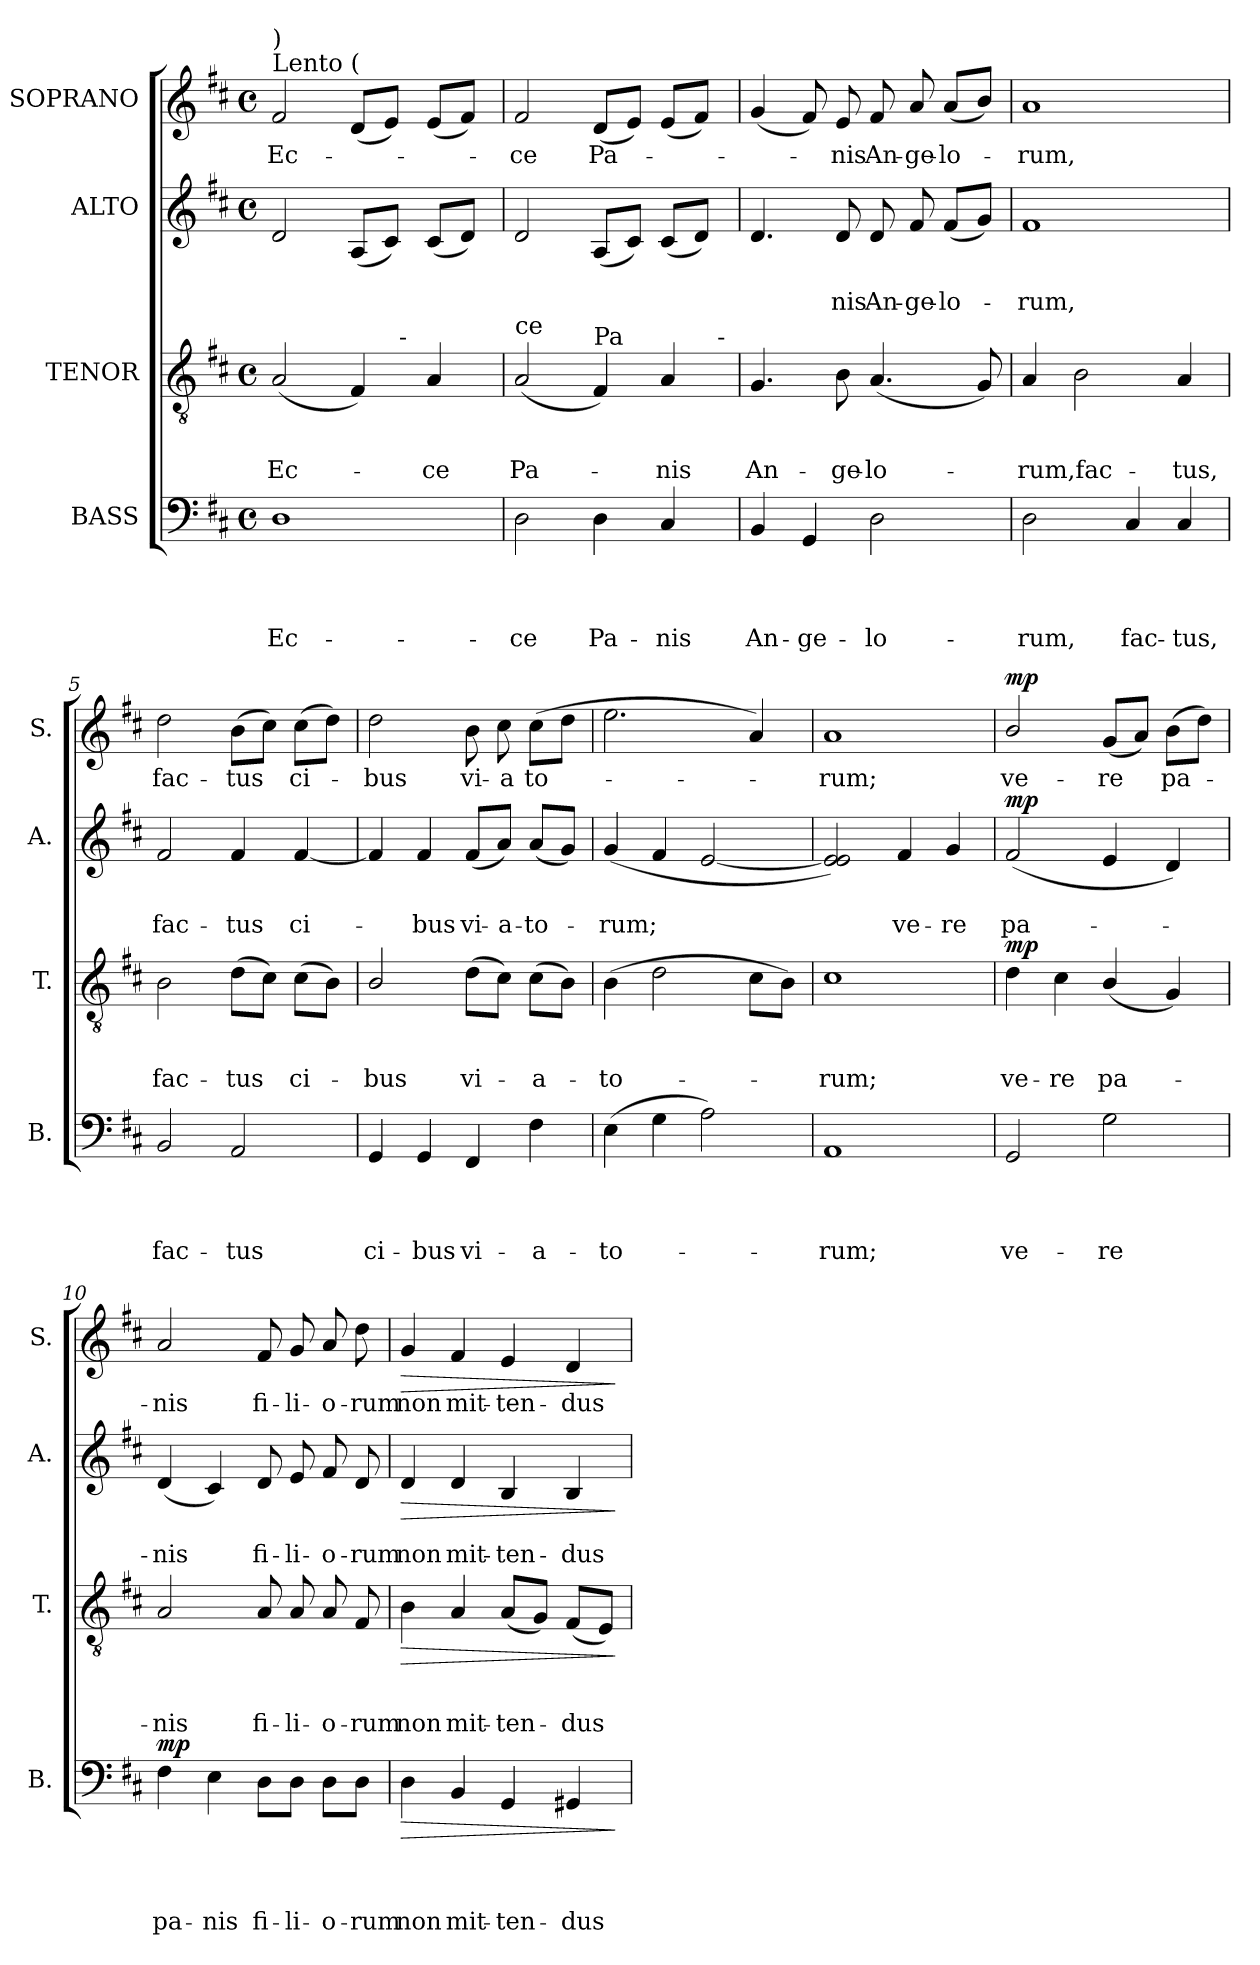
**kern	**text	**text	**text	**text	**dynam	**kern	**text	**text	**text	**dynam	**kern	**text	**text	**dynam	**kern	**text	**dynam
*part4	*part4	*part4	*part4	*part4	*part4	*part3	*part3	*part3	*part3	*part3	*part2	*part2	*part2	*part2	*part1	*part1	*part1
*staff4	*staff4	*staff4	*staff4	*staff4	*staff4	*staff3	*staff3	*staff3	*staff3	*staff3	*staff2	*staff2	*staff2	*staff2	*staff1	*staff1	*staff1
*I"BASS	*	*	*	*	*	*I"TENOR	*	*	*	*	*I"ALTO	*	*	*	*I"SOPRANO	*	*
*I'B.	*	*	*	*	*	*I'T.	*	*	*	*	*I'A.	*	*	*	*I'S.	*	*
*clefF4	*	*	*	*	*	*clefGv2	*	*	*	*	*clefG2	*	*	*	*clefG2	*	*
*k[f#c#]	*	*	*	*	*	*k[f#c#]	*	*	*	*	*k[f#c#]	*	*	*	*k[f#c#]	*	*
*D:	*	*	*	*	*	*D:	*	*	*	*	*D:	*	*	*	*D:	*	*
*M4/4	*	*	*	*	*	*M4/4	*	*	*	*	*M4/4	*	*	*	*M4/4	*	*
*met(c)	*	*	*	*	*	*met(c)	*	*	*	*	*met(c)	*	*	*	*met(c)	*	*
*MM60	*	*	*	*	*	*MM60	*	*	*	*	*MM60	*	*	*	*MM60	*	*
=1	=1	=1	=1	=1	=1	=1	=1	=1	=1	=1	=1	=1	=1	=1	=1	=1	=1
!	!	!	!	!	!	!	!	!	!	!	!	!	!	!	!LO:TX:a:t=Lento (	!	!
!	!	!	!	!	!	!	!	!	!	!	!	!	!	!	!LO:TX:a:t=)	!	!
!	!	!	!	!	!	!LO:TX:a:t=Ec	!	!	!	!	!	!	!	!	!	!	!
!	!	!	!	!LO:LY:b	!	!	!	!	!LO:LY:b	!	!	!	!	!	!	!LO:LY:b	!
*	*	*	*	*	*	*^	*	*	*	*	*	*	*	*	*	*	*
1D	.	.	.	Ec-	.	(<2A/	2ryy	.	.	Ec-	.	2d/	.	.	.	2f#/	Ec-	.
.	.	.	.	.	.	4F#/)	8ryy	.	.	.	.	(<8A/L	.	.	.	(<8d/L	.	.
.	.	.	.	.	.	.	32ryy	.	.	.	.	8c#/J)	.	.	.	8e/J)	.	.
!	!	!	!	!	!	!	!LO:TX:a:t=-	!	!	!	!	!	!	!	!	!	!	!
.	.	.	.	.	.	.	4ryy	.	.	.	.	.	.	.	.	.	.	.
!	!	!	!	!	!	!	!	!	!	!LO:LY:b	!	!	!	!	!	!	!	!
.	.	.	.	.	.	4A/	.	.	.	-ce	.	(<8c#/L	.	.	.	(<8e/L	.	.
.	.	.	.	.	.	.	.	.	.	.	.	8d/J)	.	.	.	8f#/J)	.	.
.	.	.	.	.	.	.	16.ryy	.	.	.	.	.	.	.	.	.	.	.
=2	=2	=2	=2	=2	=2	=2	=2	=2	=2	=2	=2	=2	=2	=2	=2	=2	=2	=2
!	!	!	!	!	!	!LO:TX:a:t=ce	!	!	!	!	!	!	!	!	!	!	!	!
!	!	!	!	!LO:LY:b	!	!	!	!	!	!LO:LY:b	!	!	!	!	!	!	!LO:LY:b	!
2D\	.	.	.	-ce	.	(<2A/	2...ryy	.	.	Pa-	.	2d/	.	.	.	2f#/	-ce	.
!	!	!	!	!	!	!LO:TX:a:t=Pa	!	!	!	!	!	!	!	!	!	!	!	!
!	!	!	!	!LO:LY:b	!	!	!	!	!	!	!	!	!	!	!	!	!LO:LY:b	!
4D\	.	.	.	Pa-	.	4F#/)	.	.	.	.	.	(<8A/L	.	.	.	(<8d/L	Pa-	.
.	.	.	.	.	.	.	.	.	.	.	.	8c#/J)	.	.	.	8e/J)	.	.
!	!	!	!	!LO:LY:b	!	!	!	!	!	!LO:LY:b	!	!	!	!	!	!	!	!
4C#/	.	.	.	-nis	.	4A/	.	.	.	-nis	.	(<8c#/L	.	.	.	(<8e/L	.	.
.	.	.	.	.	.	.	.	.	.	.	.	8d/J)	.	.	.	8f#/J)	.	.
!	!	!	!	!	!	!	!LO:TX:a:t=-	!	!	!	!	!	!	!	!	!	!	!
.	.	.	.	.	.	.	16ryy	.	.	.	.	.	.	.	.	.	.	.
=3	=3	=3	=3	=3	=3	=3	=3	=3	=3	=3	=3	=3	=3	=3	=3	=3	=3	=3
!	!	!	!	!LO:LY:b	!	!	!	!	!	!LO:LY:b	!	!	!	!	!	!	!	!
*	*	*	*	*	*	*v	*v	*	*	*	*	*	*	*	*	*	*	*
4BB/	.	.	.	An-	.	4.G/	.	.	An-	.	4.d/	.	.	.	(<4g/	.	.
!	!	!	!	!LO:LY:b	!	!	!	!	!	!	!	!	!	!	!	!	!
4GG/	.	.	.	-ge-	.	.	.	.	.	.	.	.	.	.	8f#/)	.	.
!	!	!	!	!	!	!	!	!	!LO:LY:b	!	!	!	!LO:LY:b	!	!	!LO:LY:b	!
.	.	.	.	.	.	8B\	.	.	-ge-	.	8d/	.	nis	.	8e/	-nis	.
!	!	!	!	!LO:LY:b	!	!	!	!	!LO:LY:b	!	!	!	!LO:LY:b	!	!	!LO:LY:b	!
2D\	.	.	.	-lo-	.	(<4.A/	.	.	-lo-	.	8d/	.	An-	.	8f#/	An-	.
!	!	!	!	!	!	!	!	!	!	!	!	!	!LO:LY:b	!	!	!LO:LY:b	!
.	.	.	.	.	.	.	.	.	.	.	8f#/	.	-ge-	.	8a/	-ge-	.
!	!	!	!	!	!	!	!	!	!	!	!	!	!LO:LY:b	!	!	!LO:LY:b	!
.	.	.	.	.	.	.	.	.	.	.	(<8f#/L	.	-lo-	.	(<8a/L	-lo-	.
.	.	.	.	.	.	8G/)	.	.	.	.	8g/J)	.	.	.	8b/J)	.	.
=4	=4	=4	=4	=4	=4	=4	=4	=4	=4	=4	=4	=4	=4	=4	=4	=4	=4
!	!	!	!	!LO:LY:b	!	!	!	!	!LO:LY:b	!	!	!	!LO:LY:b	!	!	!LO:LY:b	!
2D\	.	.	.	-rum,	.	4A/	.	.	-rum,fac-	.	1f#	.	-rum,	.	1a	-rum,	.
.	.	.	.	.	.	2B\	.	.	.	.	.	.	.	.	.	.	.
!	!	!	!	!LO:LY:b	!	!	!	!	!	!	!	!	!	!	!	!	!
4C#/	.	.	.	fac-	.	.	.	.	.	.	.	.	.	.	.	.	.
!	!	!	!	!LO:LY:b	!	!	!	!	!LO:LY:b	!	!	!	!	!	!	!	!
4C#/	.	.	.	-tus,	.	4A/	.	.	-tus,	.	.	.	.	.	.	.	.
=5	=5	=5	=5	=5	=5	=5	=5	=5	=5	=5	=5	=5	=5	=5	=5	=5	=5
!	!	!	!	!LO:LY:b	!	!	!	!	!LO:LY:b	!	!	!	!LO:LY:b	!	!	!LO:LY:b	!
2BB/	.	.	.	fac-	.	2B\	.	.	fac-	.	2f#/	.	fac-	.	2dd\	fac-	.
!	!	!	!	!LO:LY:b	!	!	!	!	!LO:LY:b	!	!	!	!LO:LY:b	!	!	!LO:LY:b	!
2AA/	.	.	.	-tus	.	(>8d\L	.	.	-tus	.	4f#/	.	-tus	.	(>8b\L	-tus	.
.	.	.	.	.	.	8c#\J)	.	.	.	.	.	.	.	.	8cc#\J)	.	.
!	!	!	!	!	!	!	!	!	!LO:LY:b	!	!	!	!LO:LY:b	!	!	!LO:LY:b	!
.	.	.	.	.	.	(>8c#\L	.	.	ci-	.	[<4f#/	.	ci-	.	(>8cc#\L	ci-	.
.	.	.	.	.	.	8B\J)	.	.	.	.	.	.	.	.	8dd\J)	.	.
!!LO:LB:g=z
=6	=6	=6	=6	=6	=6	=6	=6	=6	=6	=6	=6	=6	=6	=6	=6	=6	=6
!	!	!	!	!LO:LY:b	!	!	!	!	!LO:LY:b	!	!	!	!	!	!	!LO:LY:b	!
4GG/	.	.	.	ci-	.	2B/	.	.	-bus	.	4f#/]	.	.	.	2dd\	-bus	.
!	!	!	!	!LO:LY:b	!	!	!	!	!	!	!	!	!LO:LY:b	!	!	!	!
4GG/	.	.	.	-bus	.	.	.	.	.	.	4f#/	.	-bus	.	.	.	.
!	!	!	!	!LO:LY:b	!	!	!	!	!LO:LY:b	!	!	!	!LO:LY:b	!	!	!LO:LY:b	!
4FF#/	.	.	.	vi-	.	(>8d\L	.	.	vi-	.	(<8f#/L	.	vi-	.	8b\	vi-	.
!	!	!	!	!	!	!	!	!	!	!	!	!	!LO:LY:b	!	!	!LO:LY:b	!
.	.	.	.	.	.	8c#\J)	.	.	.	.	8a/J)	.	-a-	.	8cc#\	-a	.
!	!	!	!	!LO:LY:b	!	!	!	!	!LO:LY:b	!	!	!	!LO:LY:b	!	!	!LO:LY:b	!
4F#\	.	.	.	-a-	.	(>8c#\L	.	.	-a-	.	(<8a/L	.	-to-	.	(>8cc#\L	to-	.
.	.	.	.	.	.	8B\J)	.	.	.	.	8g/J)	.	.	.	8dd\J	.	.
=7	=7	=7	=7	=7	=7	=7	=7	=7	=7	=7	=7	=7	=7	=7	=7	=7	=7
!	!	!	!	!LO:LY:b	!	!	!	!	!LO:LY:b	!	!	!	!LO:LY:b	!	!	!	!
(>4E\	.	.	.	-to-	.	(>4B\	.	.	-to-	.	(>4g/	.	-rum;	.	2.ee\	.	.
4G\	.	.	.	.	.	2d\	.	.	.	.	4f#/	.	.	.	.	.	.
2A\)	.	.	.	.	.	.	.	.	.	.	[<2e/	.	.	.	.	.	.
.	.	.	.	.	.	8c#\L	.	.	.	.	.	.	.	.	4a/)	.	.
.	.	.	.	.	.	8B\J)	.	.	.	.	.	.	.	.	.	.	.
=8	=8	=8	=8	=8	=8	=8	=8	=8	=8	=8	=8	=8	=8	=8	=8	=8	=8
!	!	!	!	!LO:LY:b	!	!	!	!	!LO:LY:b	!	!	!	!	!	!	!LO:LY:b	!
1AA	.	.	.	-rum;	.	1c#	.	.	-rum;	.	2e/] 2e/)	.	.	.	1a	-rum;	.
!	!	!	!	!	!	!	!	!	!	!	!	!	!LO:LY:b	!	!	!	!
.	.	.	.	.	.	.	.	.	.	.	4f#/	.	ve-	.	.	.	.
!	!	!	!	!	!	!	!	!	!	!	!	!	!LO:LY:b	!	!	!	!
.	.	.	.	.	.	.	.	.	.	.	4g/	.	-re	.	.	.	.
=9	=9	=9	=9	=9	=9	=9	=9	=9	=9	=9	=9	=9	=9	=9	=9	=9	=9
!	!	!	!	!LO:LY:b	!	!	!	!	!LO:LY:b	!LO:DY:a	!	!	!LO:LY:b	!LO:DY:a	!	!LO:LY:b	!LO:DY:a
2GG/	.	.	.	ve-	.	4d\	.	.	ve-	mp	(>2f#/	.	pa-	mp	2b/	ve-	mp
!	!	!	!	!	!	!	!	!	!LO:LY:b	!	!	!	!	!	!	!	!
.	.	.	.	.	.	4c#\	.	.	-re	.	.	.	.	.	.	.	.
!	!	!	!	!LO:LY:b	!	!	!	!	!LO:LY:b	!	!	!	!	!	!	!LO:LY:b	!
2G\	.	.	.	-re	.	(<4B/	.	.	pa-	.	4e/	.	.	.	(<8g/L	-re	.
.	.	.	.	.	.	.	.	.	.	.	.	.	.	.	8a/J)	.	.
!	!	!	!	!	!	!	!	!	!	!	!	!	!	!	!	!LO:LY:b	!
.	.	.	.	.	.	4G/)	.	.	.	.	4d/)	.	.	.	(>8b\L	pa-	.
.	.	.	.	.	.	.	.	.	.	.	.	.	.	.	8dd\J)	.	.
=10	=10	=10	=10	=10	=10	=10	=10	=10	=10	=10	=10	=10	=10	=10	=10	=10	=10
!	!	!	!	!LO:LY:b	!LO:DY:a	!	!	!	!LO:LY:b	!	!	!	!LO:LY:b	!	!	!LO:LY:b	!
4F#\	.	.	.	pa-	mp	2A/	.	.	-nis	.	(<4d/	.	-nis	.	2a/	-nis	.
!	!	!	!	!LO:LY:b	!	!	!	!	!	!	!	!	!	!	!	!	!
4E\	.	.	.	-nis	.	.	.	.	.	.	4c#/)	.	.	.	.	.	.
!	!	!	!	!LO:LY:b	!	!	!	!	!LO:LY:b	!	!	!	!LO:LY:b	!	!	!LO:LY:b	!
8D\L	.	.	.	fi-	.	8A/	.	.	fi-	.	8d/	.	fi-	.	8f#/	fi-	.
!	!	!	!	!LO:LY:b	!	!	!	!	!LO:LY:b	!	!	!	!LO:LY:b	!	!	!LO:LY:b	!
8D\J	.	.	.	-li-	.	8A/	.	.	-li-	.	8e/	.	-li-	.	8g/	-li-	.
!	!	!	!	!LO:LY:b	!	!	!	!	!LO:LY:b	!	!	!	!LO:LY:b	!	!	!LO:LY:b	!
8D\L	.	.	.	-o-	.	8A/	.	.	-o-	.	8f#/	.	-o-	.	8a/	-o-	.
!	!	!	!	!LO:LY:b	!	!	!	!	!LO:LY:b	!	!	!	!LO:LY:b	!	!	!LO:LY:b	!
8D\J	.	.	.	-rum	.	8F#/	.	.	-rum	.	8d/	.	-rum	.	8dd\	-rum	.
=11	=11	=11	=11	=11	=11	=11	=11	=11	=11	=11	=11	=11	=11	=11	=11	=11	=11
!	!	!	!	!LO:LY:b	!LO:HP:b	!	!	!	!LO:LY:b	!LO:HP:b	!	!	!LO:LY:b	!LO:HP:b	!	!LO:LY:b	!LO:HP:b
4D\	.	.	.	non	>	4B\	.	.	non	>	4d/	.	non	>	4g/	non	>
!	!	!	!	!LO:LY:b	!	!	!	!	!LO:LY:b	!	!	!	!LO:LY:b	!	!	!LO:LY:b	!
4BB/	.	.	.	mit-	.	4A/	.	.	mit-	.	4d/	.	mit-	.	4f#/	mit-	.
!	!	!	!	!LO:LY:b	!	!	!	!	!LO:LY:b	!	!	!	!LO:LY:b	!	!	!LO:LY:b	!
4GG/	.	.	.	-ten-	.	(<8A/L	.	.	-ten-	.	4B/	.	-ten-	.	4e/	-ten-	.
.	.	.	.	.	.	8G/J)	.	.	.	.	.	.	.	.	.	.	.
!	!	!	!	!LO:LY:b	!	!	!	!	!LO:LY:b	!	!	!	!LO:LY:b	!	!	!LO:LY:b	!
4GG#X/	.	.	.	-dus	.	(<8F#/L	.	.	-dus	.	4B/	.	-dus	.	4d/	-dus	.
.	.	.	.	.	.	8E/J)	.	.	.	.	.	.	.	.	.	.	.
.	.	.	.	.	]	.	.	.	.	]	.	.	.	]	.	.	]
=	=	=	=	=	=	=	=	=	=	=	=	=	=	=	=	=	=
*-	*-	*-	*-	*-	*-	*-	*-	*-	*-	*-	*-	*-	*-	*-	*-	*-	*-
